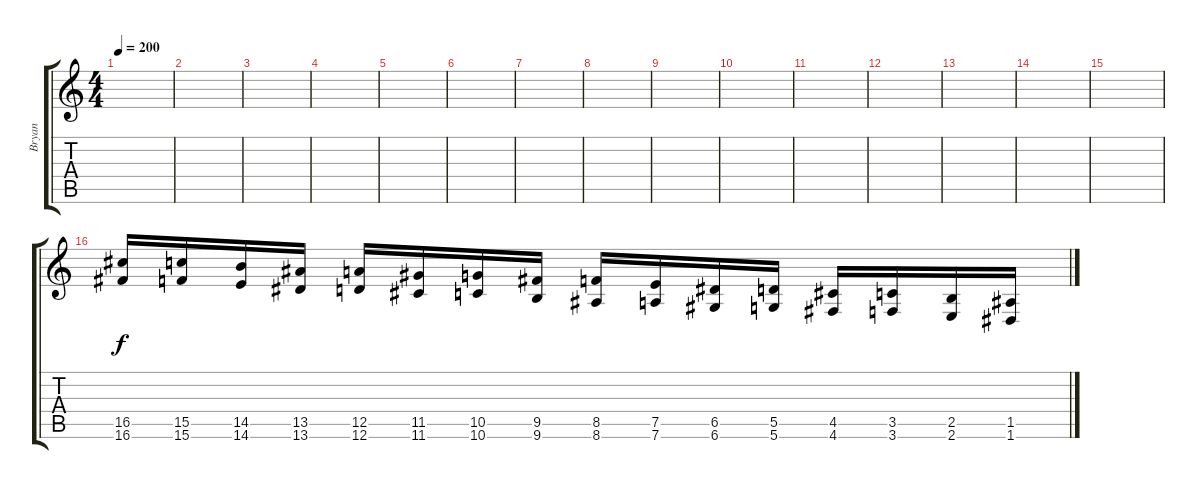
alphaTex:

\track ("Bryan " "Bryan ") {instrument distortionguitar}
\staff {score tabs}
\tuning (E4 B3 G3 D3 A2 D2) {hide}
\ts (4 4)
\tempo 200
\clef g2
\ks c
|
|
|
|
|
|
|
|
|
|
|
|
|
|
|
(16.5 16.6).16 (15.5 15.6).16 (14.5 14.6).16 (13.5 13.6).16 (12.5 12.6).16 (11.5 11.6).16 (10.5 10.6).16 (9.5 9.6).16 (8.5 8.6).16 (7.5 7.6).16 (6.5 6.6).16 (5.5 5.6).16 (4.5 4.6).16 (3.5 3.6).16 (2.5 2.6).16 (1.5 1.6).16
